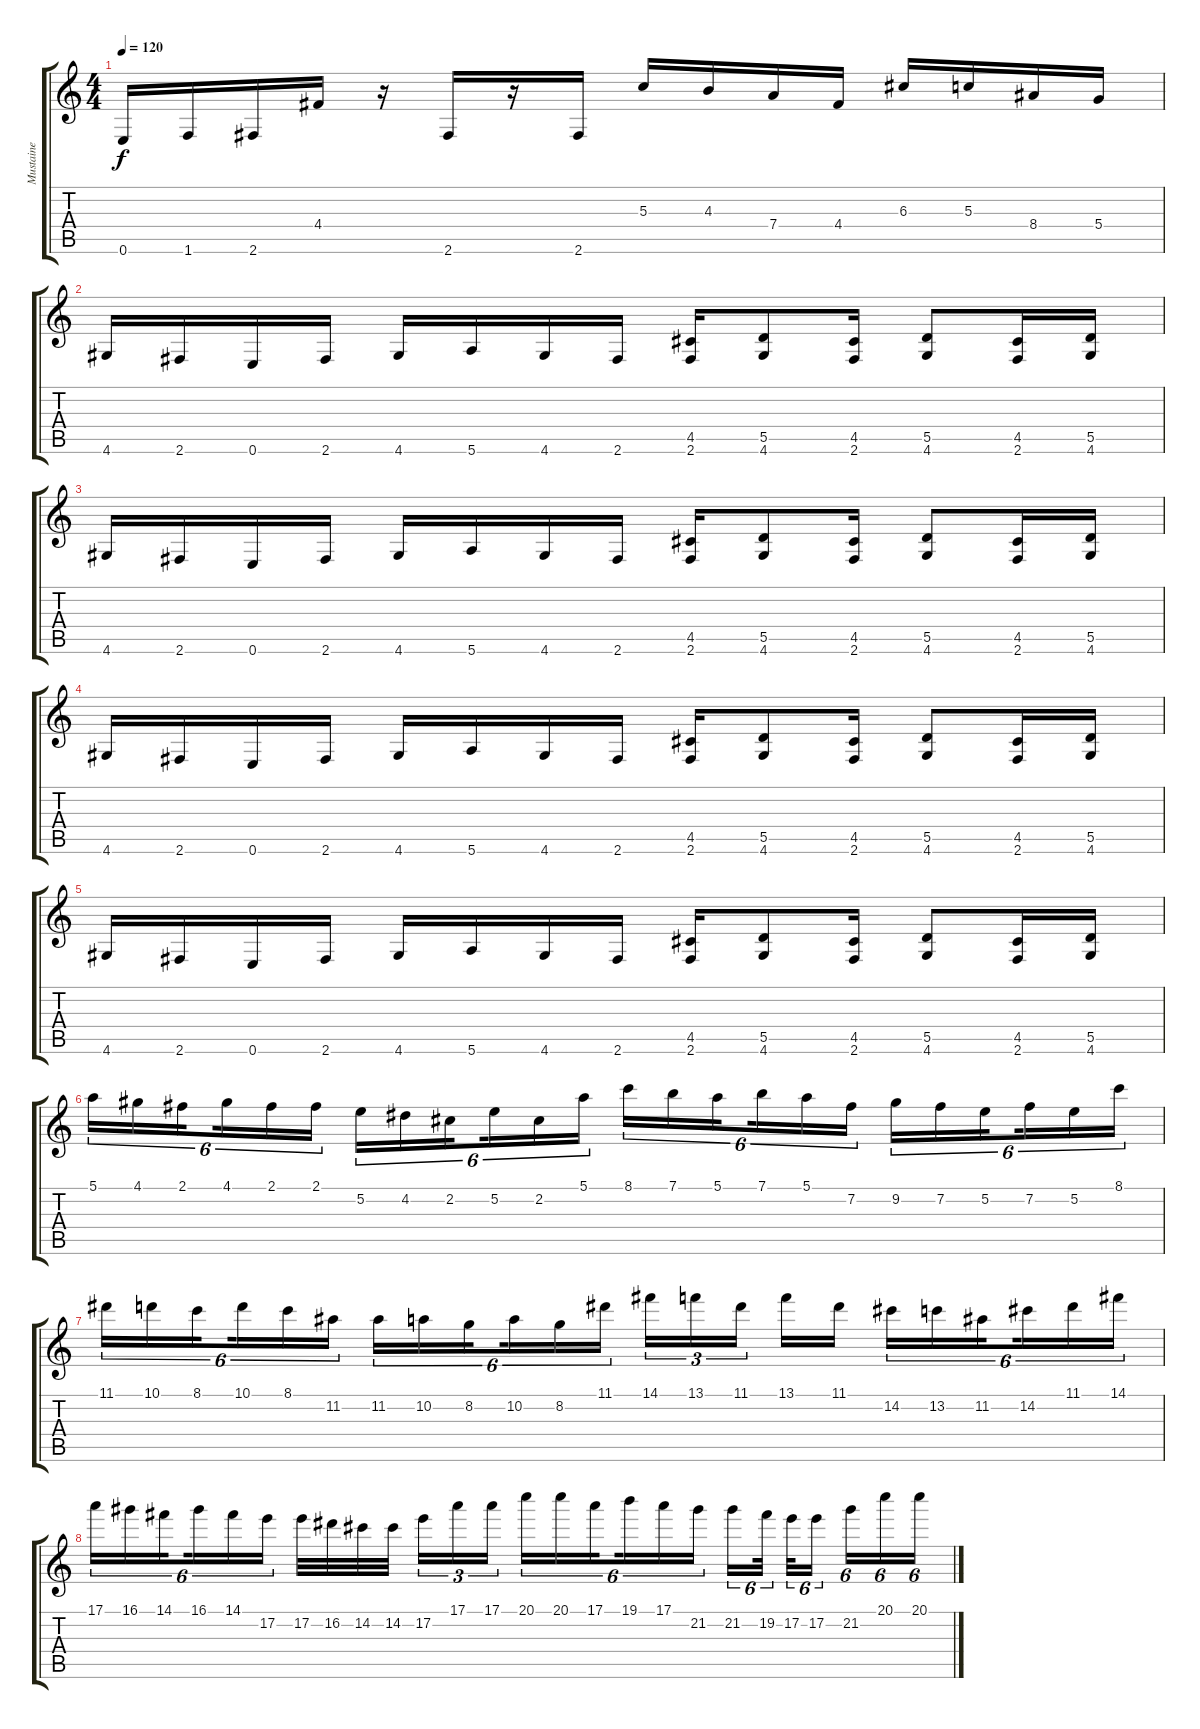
\track ("Mustaine" "Mustaine") {instrument distortionguitar}
\staff {score tabs}
\tuning (E4 B3 G3 D3 A2 E2) {hide}
\ts (4 4)
\tempo 120
\clef g2
\ks c
0.6.16{dy f} 1.6.16 2.6.16 4.4.16 r.16 2.6.16 r.16 2.6.16 5.3.16 4.3.16 7.4.16 4.4.16 6.3.16 5.3.16 8.4.16 5.4.16 |
4.6.16 2.6.16 0.6.16 2.6.16 4.6.16 5.6.16 4.6.16 2.6.16 (4.5 2.6).16 (5.5 4.6).8 (4.5 2.6).16 (5.5 4.6).8 (4.5 2.6).16 (5.5 4.6).16 |
4.6.16 2.6.16 0.6.16 2.6.16 4.6.16 5.6.16 4.6.16 2.6.16 (4.5 2.6).16 (5.5 4.6).8 (4.5 2.6).16 (5.5 4.6).8 (4.5 2.6).16 (5.5 4.6).16 |
4.6.16 2.6.16 0.6.16 2.6.16 4.6.16 5.6.16 4.6.16 2.6.16 (4.5 2.6).16 (5.5 4.6).8 (4.5 2.6).16 (5.5 4.6).8 (4.5 2.6).16 (5.5 4.6).16 |
4.6.16 2.6.16 0.6.16 2.6.16 4.6.16 5.6.16 4.6.16 2.6.16 (4.5 2.6).16 (5.5 4.6).8 (4.5 2.6).16 (5.5 4.6).8 (4.5 2.6).16 (5.5 4.6).16 |
5.1.16{tu (6 4)} 4.1.16{tu (6 4)} 2.1.16{tu (6 4) beam splitsecondary} 4.1.16{tu (6 4)} 2.1.16{tu (6 4)} 2.1.16{tu (6 4)} 5.2.16{tu (6 4)} 4.2.16{tu (6 4)} 2.2.16{tu (6 4) beam splitsecondary} 5.2.16{tu (6 4)} 2.2.16{tu (6 4)} 5.1.16{tu (6 4)} 8.1.16{tu (6 4)} 7.1.16{tu (6 4)} 5.1.16{tu (6 4) beam splitsecondary} 7.1.16{tu (6 4)} 5.1.16{tu (6 4)} 7.2.16{tu (6 4)} 9.2.16{tu (6 4)} 7.2.16{tu (6 4)} 5.2.16{tu (6 4) beam splitsecondary} 7.2.16{tu (6 4)} 5.2.16{tu (6 4)} 8.1.16{tu (6 4)} |
11.1.16{tu (6 4)} 10.1.16{tu (6 4)} 8.1.16{tu (6 4) beam splitsecondary} 10.1.16{tu (6 4)} 8.1.16{tu (6 4)} 11.2.16{tu (6 4)} 11.2.16{tu (6 4)} 10.2.16{tu (6 4)} 8.2.16{tu (6 4) beam splitsecondary} 10.2.16{tu (6 4)} 8.2.16{tu (6 4)} 11.1.16{tu (6 4)} 14.1.16{tu (3 2)} 13.1.16{tu (3 2)} 11.1.16{tu (3 2) beam splitsecondary} 13.1.16 11.1.16 14.2.16{tu (6 4)} 13.2.16{tu (6 4)} 11.2.16{tu (6 4) beam splitsecondary} 14.2.16{tu (6 4)} 11.1.16{tu (6 4)} 14.1.16{tu (6 4)} |
17.1.16{tu (6 4)} 16.1.16{tu (6 4)} 14.1.16{tu (6 4) beam splitsecondary} 16.1.16{tu (6 4)} 14.1.16{tu (6 4)} 17.2.16{tu (6 4)} 17.2.32 16.2.32 14.2.32 14.2.32{beam splitsecondary} 17.2.16{tu (3 2)} 17.1.16{tu (3 2)} 17.1.16{tu (3 2)} 20.1.16{tu (6 4)} 20.1.16{tu (6 4)} 17.1.16{tu (6 4) beam splitsecondary} 19.1.16{tu (6 4)} 17.1.16{tu (6 4)} 21.2.16{tu (6 4)} 21.2.16{tu (6 4)} 19.2.32{tu (6 4) beam splitsecondary} 17.2.32{tu (6 4)} 17.2.16{tu (6 4) beam splitsecondary} 21.2.16{tu (6 4)} 20.1.16{tu (6 4)} 20.1.16{tu (6 4)}
